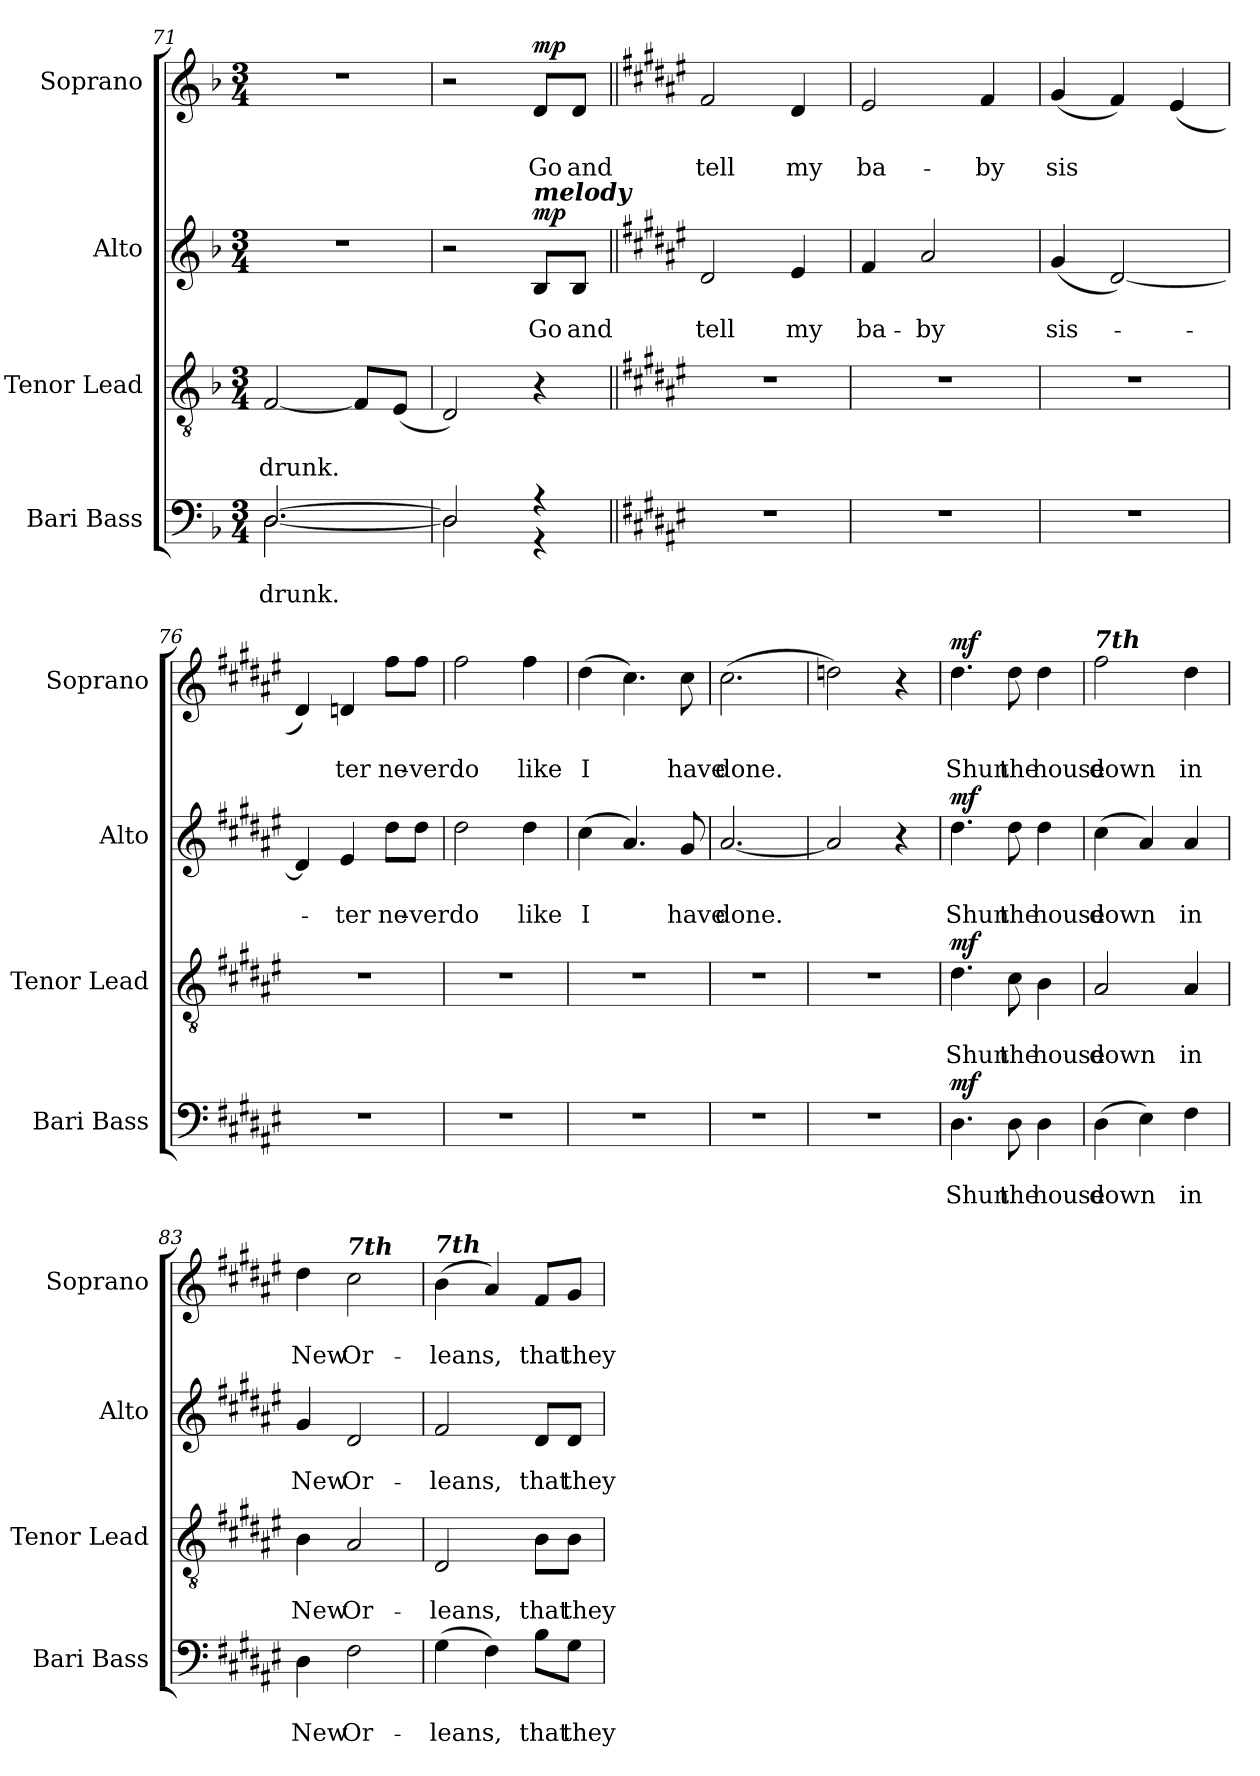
**kern	**text	**text	**dynam	**kern	**text	**text	**dynam	**kern	**text	**text	**dynam	**kern	**text	**text	**dynam
*part4	*part4	*part4	*part4	*part3	*part3	*part3	*part3	*part2	*part2	*part2	*part2	*part1	*part1	*part1	*part1
*staff4	*staff4	*staff4	*staff4	*staff3	*staff3	*staff3	*staff3	*staff2	*staff2	*staff2	*staff2	*staff1	*staff1	*staff1	*staff1
*I"Bari Bass	*	*	*	*I"Tenor Lead	*	*	*	*I"Alto	*	*	*	*I"Soprano	*	*	*
*I'Bari Bass	*	*	*	*I'Tenor  Lead	*	*	*	*I'Alto	*	*	*	*I'Soprano	*	*	*
*clefF4	*	*	*	*clefGv2	*	*	*	*clefG2	*	*	*	*clefG2	*	*	*
*k[b-]	*	*	*	*k[b-]	*	*	*	*k[b-]	*	*	*	*k[b-]	*	*	*
*M3/4	*	*	*	*M3/4	*	*	*	*M3/4	*	*	*	*M3/4	*	*	*
=71	=71	=71	=71	=71	=71	=71	=71	=71	=71	=71	=71	=71	=71	=71	=71
!	!	!LO:LY:b	!	!	!	!LO:LY:b	!	!	!	!	!	!	!	!	!
*^	*	*	*	*	*	*	*	*	*	*	*	*	*	*	*
[2.D/	[2.D\	.	drunk.	.	[2F/	.	drunk.	.	2.r	.	.	.	2.r	.	.	.
.	.	.	.	.	8F/L]	.	.	.	.	.	.	.	.	.	.	.
.	.	.	.	.	(<8E/J	.	.	.	.	.	.	.	.	.	.	.
=72	=72	=72	=72	=72	=72	=72	=72	=72	=72	=72	=72	=72	=72	=72	=72	=72
2D/]	2D\]	.	.	.	2D/)	.	.	.	2r	.	.	.	2r	.	.	.
!	!	!	!	!	!	!	!	!	!LO:TX:a:Bi:t=melody	!	!	!	!	!	!	!
!	!	!	!	!	!	!	!	!	!	!	!LO:LY:b	!LO:DY:a	!	!	!LO:LY:b	!LO:DY:a
4r	4r	.	.	.	4r	.	.	.	8B-/L	.	Go	mp	8d/L	.	Go	mp
!	!	!	!	!	!	!	!	!	!	!	!LO:LY:b	!	!	!	!LO:LY:b	!
.	.	.	.	.	.	.	.	.	8B-/J	.	and	.	8d/J	.	and	.
*v	*v	*	*	*	*	*	*	*	*	*	*	*	*	*	*	*
=73||	=73||	=73||	=73||	=73||	=73||	=73||	=73||	=73||	=73||	=73||	=73||	=73||	=73||	=73||	=73||
*k[f#c#g#d#a#e#]	*	*	*	*k[f#c#g#d#a#e#]	*	*	*	*k[f#c#g#d#a#e#]	*	*	*	*k[f#c#g#d#a#e#]	*	*	*
!	!	!	!	!	!	!	!	!	!	!LO:LY:b	!	!	!	!LO:LY:b	!
2.r	.	.	.	2.r	.	.	.	2d#/	.	tell	.	2f#/	.	tell	.
!	!	!	!	!	!	!	!	!	!	!LO:LY:b	!	!	!	!LO:LY:b	!
.	.	.	.	.	.	.	.	4e#/	.	my	.	4d#/	.	my	.
=74	=74	=74	=74	=74	=74	=74	=74	=74	=74	=74	=74	=74	=74	=74	=74
!	!	!	!	!	!	!	!	!	!	!LO:LY:b	!	!	!	!LO:LY:b	!
2.r	.	.	.	2.r	.	.	.	4f#/	.	ba-	.	2e#/	.	ba-	.
!	!	!	!	!	!	!	!	!	!	!LO:LY:b	!	!	!	!	!
.	.	.	.	.	.	.	.	2a#/	.	-by	.	.	.	.	.
!	!	!	!	!	!	!	!	!	!	!	!	!	!	!LO:LY:b	!
.	.	.	.	.	.	.	.	.	.	.	.	4f#/	.	-by	.
=75	=75	=75	=75	=75	=75	=75	=75	=75	=75	=75	=75	=75	=75	=75	=75
!	!	!	!	!	!	!	!	!	!	!LO:LY:b	!	!	!	!LO:LY:b	!
2.r	.	.	.	2.r	.	.	.	(<4g#/	.	-sis-	.	(<4g#/	.	-sis	.
.	.	.	.	.	.	.	.	[2d#/)	.	.	.	4f#/)	.	.	.
.	.	.	.	.	.	.	.	.	.	.	.	(<4e#/	.	.	.
=76	=76	=76	=76	=76	=76	=76	=76	=76	=76	=76	=76	=76	=76	=76	=76
2.r	.	.	.	2.r	.	.	.	4d#/]	.	.	.	4d#/)	.	.	.
!	!	!	!	!	!	!	!	!	!	!LO:LY:b	!	!	!	!LO:LY:b	!
.	.	.	.	.	.	.	.	4e#/	.	ter	.	4dn/	.	ter	.
!	!	!	!	!	!	!	!	!	!	!LO:LY:b	!	!	!	!LO:LY:b	!
.	.	.	.	.	.	.	.	8dd#\L	.	ne-	.	8ff#\L	.	ne-	.
!	!	!	!	!	!	!	!	!	!	!LO:LY:b	!	!	!	!LO:LY:b	!
.	.	.	.	.	.	.	.	8dd#\J	.	-ver	.	8ff#\J	.	-ver	.
=77	=77	=77	=77	=77	=77	=77	=77	=77	=77	=77	=77	=77	=77	=77	=77
!	!	!	!	!	!	!	!	!	!	!LO:LY:b	!	!	!	!LO:LY:b	!
2.r	.	.	.	2.r	.	.	.	2dd#\	.	do	.	2ff#\	.	do	.
!	!	!	!	!	!	!	!	!	!	!LO:LY:b	!	!	!	!LO:LY:b	!
.	.	.	.	.	.	.	.	4dd#\	.	like	.	4ff#\	.	like	.
=78	=78	=78	=78	=78	=78	=78	=78	=78	=78	=78	=78	=78	=78	=78	=78
!	!	!	!	!	!	!	!	!	!	!LO:LY:b	!	!	!	!LO:LY:b	!
2.r	.	.	.	2.r	.	.	.	(>4cc#\	.	I	.	(>4dd#\	.	I	.
.	.	.	.	.	.	.	.	4.a#/)	.	.	.	4.cc#\)	.	.	.
!	!	!	!	!	!	!	!	!	!	!LO:LY:b	!	!	!	!LO:LY:b	!
.	.	.	.	.	.	.	.	8g#/	.	have	.	8cc#\	.	have	.
!!LO:LB:g=z
=79	=79	=79	=79	=79	=79	=79	=79	=79	=79	=79	=79	=79	=79	=79	=79
!	!	!	!	!	!	!	!	!	!	!LO:LY:b	!	!	!	!LO:LY:b	!
2.r	.	.	.	2.r	.	.	.	[2.a#/	.	done.	.	(>2.cc#\	.	done.	.
=80	=80	=80	=80	=80	=80	=80	=80	=80	=80	=80	=80	=80	=80	=80	=80
2.r	.	.	.	2.r	.	.	.	2a#/]	.	.	.	2ddn\)	.	.	.
.	.	.	.	.	.	.	.	4r	.	.	.	4r	.	.	.
=81	=81	=81	=81	=81	=81	=81	=81	=81	=81	=81	=81	=81	=81	=81	=81
!	!	!LO:LY:b	!LO:DY:a	!	!	!LO:LY:b	!LO:DY:a	!	!	!LO:LY:b	!LO:DY:a	!	!	!LO:LY:b	!LO:DY:a
4.D#i\	.	Shun	mf	4.d#i\	.	Shun	mf	4.dd#i\	.	Shun	mf	4.dd#i\	.	Shun	mf
!	!	!LO:LY:b	!	!	!	!LO:LY:b	!	!	!	!LO:LY:b	!	!	!	!LO:LY:b	!
8D#\	.	the	.	8c#\	.	the	.	8dd#\	.	the	.	8dd#\	.	the	.
!	!	!LO:LY:b	!	!	!	!LO:LY:b	!	!	!	!LO:LY:b	!	!	!	!LO:LY:b	!
4D#\	.	house	.	4B\	.	house	.	4dd#\	.	house	.	4dd#\	.	house	.
=82	=82	=82	=82	=82	=82	=82	=82	=82	=82	=82	=82	=82	=82	=82	=82
!	!	!	!	!	!	!	!	!	!	!	!	!LO:TX:a:Bi:t=7th	!	!	!
!	!	!LO:LY:b	!	!	!	!LO:LY:b	!	!	!	!LO:LY:b	!	!	!	!LO:LY:b	!
(>4D#\	.	down	.	2A#/	.	down	.	(>4cc#\	.	down	.	2ff#\	.	down	.
4E#\)	.	.	.	.	.	.	.	4a#/)	.	.	.	.	.	.	.
!	!	!LO:LY:b	!	!	!	!LO:LY:b	!	!	!	!LO:LY:b	!	!	!	!LO:LY:b	!
4F#\	.	in	.	4A#/	.	in	.	4a#/	.	in	.	4dd#\	.	in	.
=83	=83	=83	=83	=83	=83	=83	=83	=83	=83	=83	=83	=83	=83	=83	=83
!	!	!LO:LY:b	!	!	!	!LO:LY:b	!	!	!	!LO:LY:b	!	!	!	!LO:LY:b	!
4D#\	.	New	.	4B\	.	New	.	4g#/	.	New	.	4dd#\	.	New	.
!	!	!	!	!	!	!	!	!	!	!	!	!LO:TX:a:Bi:t=7th	!	!	!
!	!	!LO:LY:b	!	!	!	!LO:LY:b	!	!	!	!LO:LY:b	!	!	!	!LO:LY:b	!
2F#\	.	Or-	.	2A#/	.	Or-	.	2d#/	.	Or-	.	2cc#\	.	Or-	.
=84	=84	=84	=84	=84	=84	=84	=84	=84	=84	=84	=84	=84	=84	=84	=84
!	!	!	!	!	!	!	!	!	!	!	!	!LO:TX:a:Bi:t=7th	!	!	!
!	!	!LO:LY:b	!	!	!	!LO:LY:b	!	!	!	!LO:LY:b	!	!	!	!LO:LY:b	!
(>4G#\	.	-leans,	.	2D#/	.	-leans,	.	2f#/	.	-leans,	.	(>4b\	.	-leans,	.
4F#\)	.	.	.	.	.	.	.	.	.	.	.	4a#/)	.	.	.
!	!	!LO:LY:b	!	!	!	!LO:LY:b	!	!	!	!LO:LY:b	!	!	!	!LO:LY:b	!
8B\L	.	that	.	8B\L	.	that	.	8d#/L	.	that	.	8f#/L	.	that	.
!	!	!LO:LY:b	!	!	!	!LO:LY:b	!	!	!	!LO:LY:b	!	!	!	!LO:LY:b	!
8G#\J	.	they	.	8B\J	.	they	.	8d#/J	.	they	.	8g#/J	.	they	.
=	=	=	=	=	=	=	=	=	=	=	=	=	=	=	=
*-	*-	*-	*-	*-	*-	*-	*-	*-	*-	*-	*-	*-	*-	*-	*-
